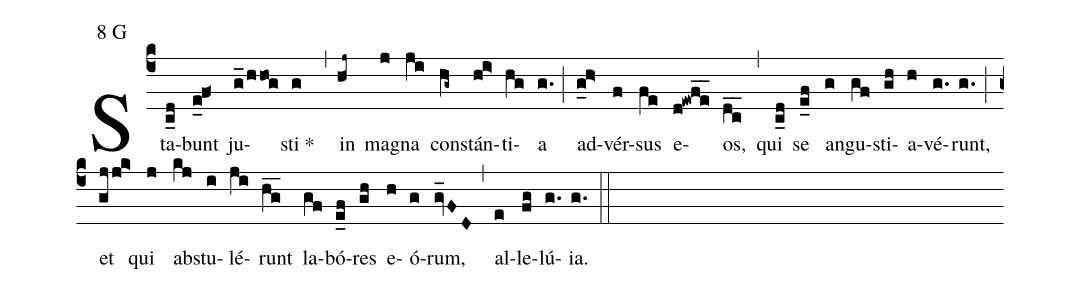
mode:8 G;
%%
(c4) Sta(c_d)bunt(e_0f<) ju(g_/hhog)sti(g) *()(,) in(hj~) ma(j)gna(ji) con(hg~)stán(hi>)ti(hg)a(g.) (;) ad(g_h>)vér(f)sus(fe) e(d!ewfe__)os,(dc__) (,)  qui(c_d) se(e_f) an(g)gu(gf)sti(gh)a(h)vé(g.)runt,(g.) (;)  et(gj/jk>) qui(j) ab(kj)stu(i)lé(ji)runt(hg__) la(gf)bó(e_f)res(gh) e(h)ó(g)rum,(gv_FD) (,) al(e)le(fg)lú(g.){ia}.(g.) (::)
